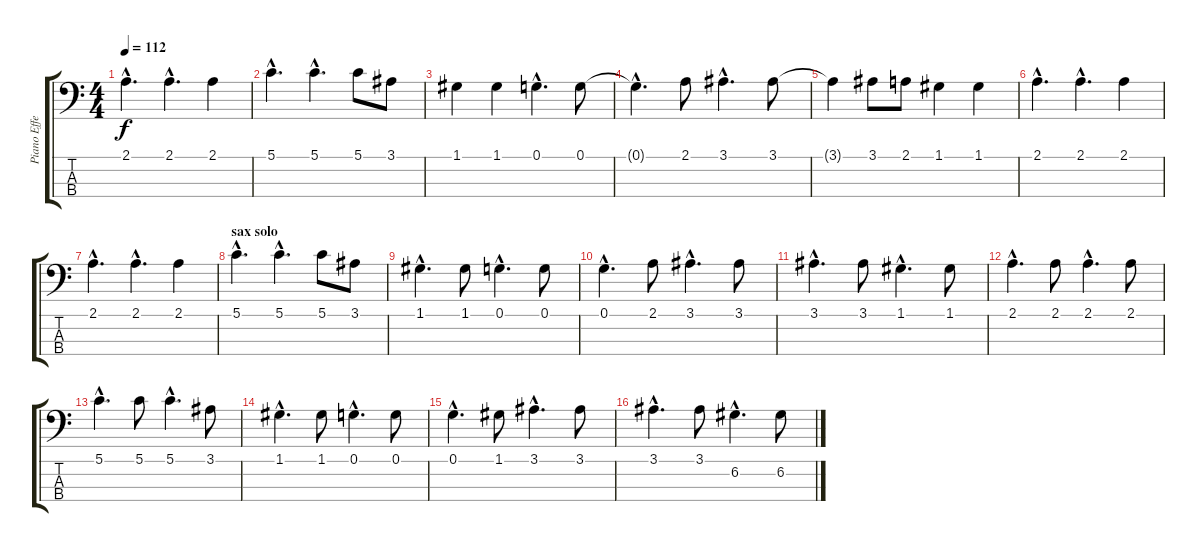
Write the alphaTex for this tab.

\track ("Piano Effect" "Piano Effe") {instrument synthbass2}
\staff {score tabs}
\tuning (G2 D2 A1 E1) {hide}
\ts (4 4)
\tempo 112
\clef f4
\ks c
2.1{hac}.4{d dy f} 2.1{hac}.4{d} 2.1.4 |
5.1{hac}.4{d} 5.1{hac}.4{d} 5.1.8 3.1.8 |
1.1.4 1.1.4 0.1{hac}.4{d} 0.1.8 |
0.1{hac t}.4{d} 2.1.8 3.1{hac}.4{d} 3.1.8 |
3.1{t}.4 3.1.8 2.1.8 1.1.4 1.1.4 |
2.1{hac}.4{d} 2.1{hac}.4{d} 2.1.4 |
2.1{hac}.4{d} 2.1{hac}.4{d} 2.1.4 |
\section ("" "sax solo")
5.1{hac}.4{d} 5.1{hac}.4{d} 5.1.8 3.1.8 |
1.1{hac}.4{d} 1.1.8 0.1{hac}.4{d} 0.1.8 |
0.1{hac}.4{d} 2.1.8 3.1{hac}.4{d} 3.1.8 |
3.1{hac}.4{d} 3.1.8 1.1{hac}.4{d} 1.1.8 |
2.1{hac}.4{d} 2.1.8 2.1{hac}.4{d} 2.1.8 |
5.1{hac}.4{d} 5.1.8 5.1{hac}.4{d} 3.1.8 |
1.1{hac}.4{d} 1.1.8 0.1{hac}.4{d} 0.1.8 |
0.1{hac}.4{d} 1.1.8 3.1{hac}.4{d} 3.1.8 |
3.1{hac}.4{d} 3.1.8 6.2{hac}.4{d} 6.2.8
